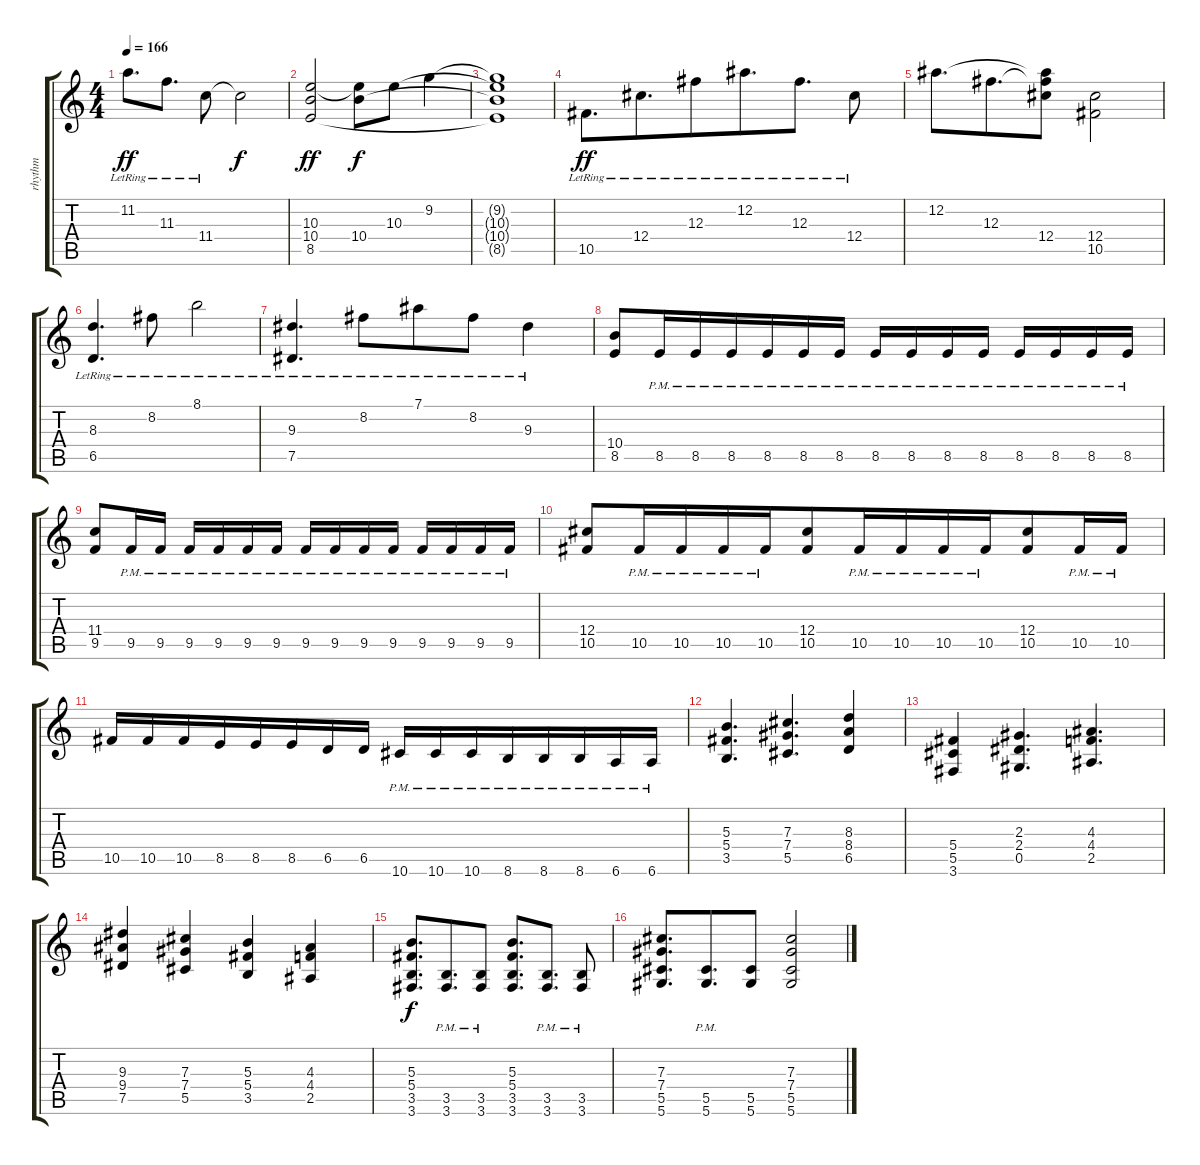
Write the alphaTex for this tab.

\track ("rhythm" "rhythm") {instrument distortionguitar}
\staff {score tabs}
\tuning (Eb4 Bb3 Gb3 Db3 Ab2 Eb2) {hide}
\ts (4 4)
\tempo 166
\clef g2
\ks c
11.2{lr}.8{d dy ff} 11.3{lr}.8{d} 11.4{lr}.8 11.4{t}.2{dy f} |
(10.3 10.4 8.5).2{dy ff} (10.3{t} 10.4).8{dy f beam merge} 10.3.8 9.2.4 |
(9.2{t} 10.3{t} 10.4{t} 8.5{t}).1 |
10.5{lr}.8{d dy ff beam merge} 12.4{lr}.8{d beam merge} 12.3{lr}.8{beam merge} 12.2{lr}.8{d} 12.3{lr}.8{d} 12.4{lr}.8 |
12.2.8{d} 12.3.8{d beam merge} (12.2{t} 12.3{t} 12.4).8{beam merge} (12.4 10.5).2 |
(8.3{lr} 6.5{lr}).4{d} 8.2{lr}.8 8.1{lr}.2 |
(9.3{lr} 7.5{lr}).4{d} 8.2{lr}.8{beam merge} 7.1{lr}.8{beam merge} 8.2{lr}.8{beam merge} 9.3{lr}.4 |
(10.4 8.5).8 8.5{pm}.16{beam merge} 8.5{pm}.16{beam merge} 8.5{pm}.16 8.5{pm}.16{beam merge} 8.5{pm}.16 8.5{pm}.16 8.5{pm}.16 8.5{pm}.16 8.5{pm}.16 8.5{pm}.16 8.5{pm}.16 8.5{pm}.16 8.5{pm}.16 8.5{pm}.16 |
(11.4 9.5).8 9.5{pm}.16 9.5{pm}.16 9.5{pm}.16 9.5{pm}.16 9.5{pm}.16 9.5{pm}.16 9.5{pm}.16 9.5{pm}.16 9.5{pm}.16 9.5{pm}.16 9.5{pm}.16 9.5{pm}.16 9.5{pm}.16 9.5{pm}.16 |
(12.4 10.5).8 10.5{pm}.16 10.5{pm}.16{beam merge} 10.5{pm}.16 10.5{pm}.16{beam merge} (12.4 10.5).8{beam merge} 10.5{pm}.16 10.5{pm}.16{beam merge} 10.5{pm}.16 10.5{pm}.16{beam merge} (12.4 10.5).8{beam merge} 10.5{pm}.16{beam merge} 10.5{pm}.16 |
10.5.16{beam merge} 10.5.16{beam merge} 10.5.16{beam merge} 8.5.16{beam merge} 8.5.16{beam merge} 8.5.16{beam merge} 6.5.16{beam merge} 6.5.16 10.6{pm}.16{beam merge} 10.6{pm}.16{beam merge} 10.6{pm}.16 8.6{pm}.16{beam merge} 8.6{pm}.16 8.6{pm}.16{beam merge} 6.6{pm}.16{beam merge} 6.6{pm}.16 |
(5.3 5.4 3.5).4{d} (7.3 7.4 5.5).4{d beam merge} (8.3 8.4 6.5).4 |
(5.4 5.5 3.6).4{beam merge} (2.3 2.4 0.5).4{d} (4.3 4.4 2.5).4{d} |
(9.3 9.4 7.5).4 (7.3 7.4 5.5).4{beam merge} (5.3 5.4 3.5).4 (4.3 4.4 2.5).4 |
(5.3 5.4 3.5 3.6).8{d dy f beam merge} (3.5{pm} 3.6{pm}).8{d beam merge} (3.5{pm} 3.6{pm}).8 (5.3 5.4 3.5 3.6).8{d} (3.5{pm} 3.6{pm}).8{d} (3.5{pm} 3.6{pm}).8 |
(7.3 7.4 5.5 5.6).8{d beam merge} (5.5{pm} 5.6{pm}).8{d beam merge} (5.5 5.6).8{beam merge} (7.3 7.4 5.5 5.6).2
